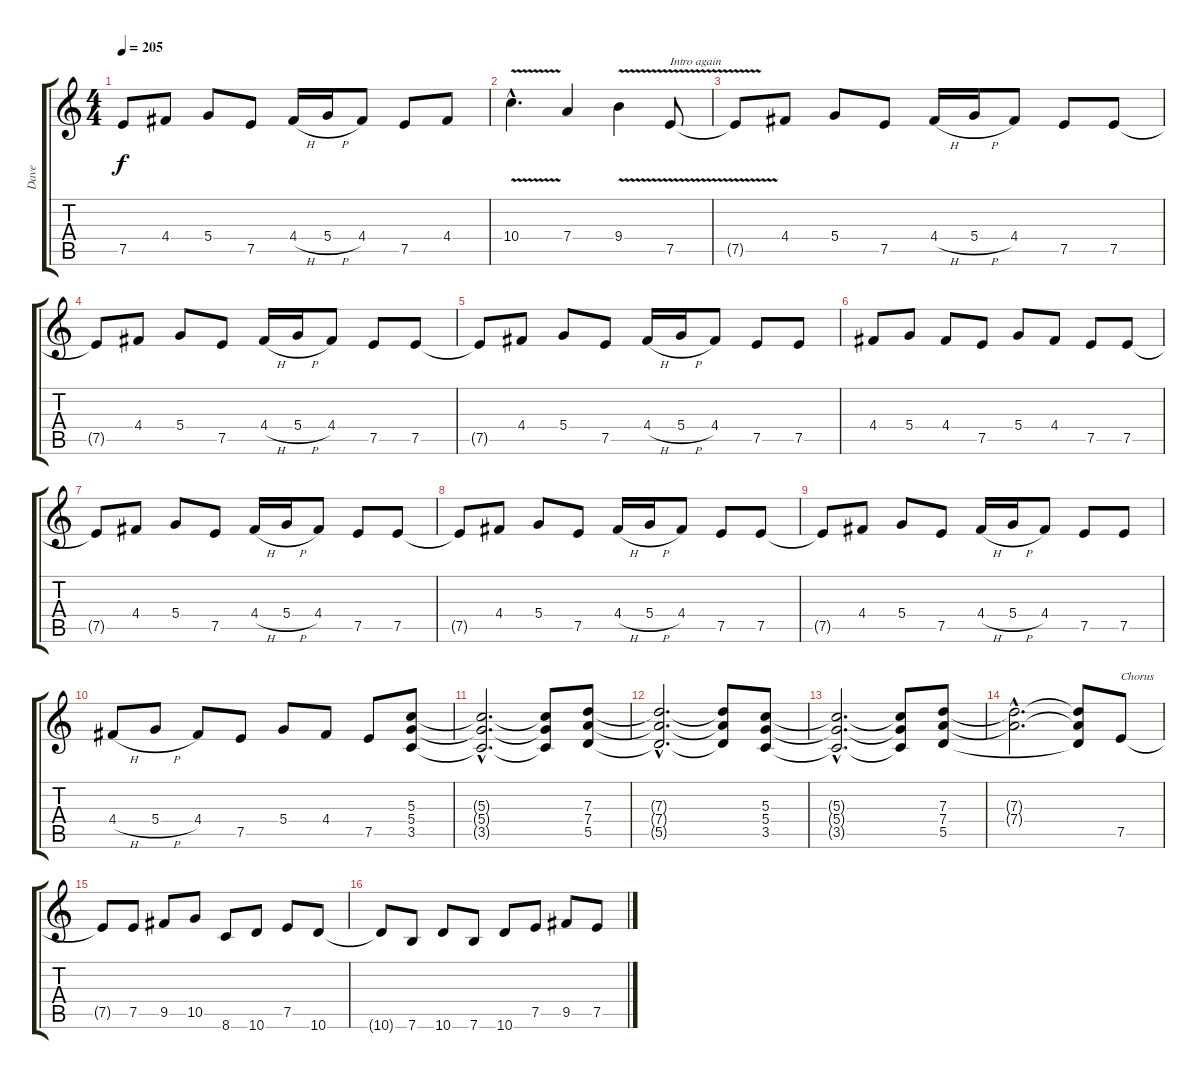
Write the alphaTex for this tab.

\track ("Dave" "Dave") {instrument distortionguitar}
\staff {score tabs}
\tuning (E4 B3 G3 D3 A2 E2) {hide}
\ts (4 4)
\tempo 205
\clef g2
\ks c
7.5{t}.8{dy f} 4.4.8 5.4.8 7.5.8 4.4{h}.16 5.4{h}.16 4.4.8 7.5.8 4.4.8 |
10.4{v hac}.4{d} 7.4.4 9.4{v}.4 7.5{v}.8{txt "Intro again"} |
7.5{t}.8 4.4.8 5.4.8 7.5.8 4.4{h}.16 5.4{h}.16 4.4.8 7.5.8 7.5.8 |
7.5{t}.8 4.4.8 5.4.8 7.5.8 4.4{h}.16 5.4{h}.16 4.4.8 7.5.8 7.5.8 |
7.5{t}.8 4.4.8 5.4.8 7.5.8 4.4{h}.16 5.4{h}.16 4.4.8 7.5.8 7.5.8 |
4.4.8 5.4.8 4.4.8 7.5.8 5.4.8 4.4.8 7.5.8 7.5.8 |
7.5{t}.8 4.4.8 5.4.8 7.5.8 4.4{h}.16 5.4{h}.16 4.4.8 7.5.8 7.5.8 |
7.5{t}.8 4.4.8 5.4.8 7.5.8 4.4{h}.16 5.4{h}.16 4.4.8 7.5.8 7.5.8 |
7.5{t}.8 4.4.8 5.4.8 7.5.8 4.4{h}.16 5.4{h}.16 4.4.8 7.5.8 7.5.8 |
4.4{h}.8 5.4{h}.8 4.4.8 7.5.8 5.4.8 4.4.8 7.5.8 (5.3 5.4 3.5).8 |
(5.3{hac t} 5.4{hac t} 3.5{hac t}).2{d} (5.3{t} 5.4{t} 3.5{t}).8 (7.3 7.4 5.5).8 |
(7.3{hac t} 7.4{hac t} 5.5{hac t}).2{d} (7.3{t} 7.4{t} 5.5{t}).8 (5.3 5.4 3.5).8 |
(5.3{hac t} 5.4{hac t} 3.5{hac t}).2{d} (5.3{t} 5.4{t} 3.5{t}).8 (7.3 7.4 5.5).8 |
(7.3{hac t} 7.4{hac t}).2{d} (7.3{t} 7.4{t} 5.5{t}).8 7.5.8{txt "Chorus"} |
7.5{t}.8 7.5.8 9.5.8 10.5.8 8.6.8 10.6.8 7.5.8 10.6.8 |
10.6{t}.8 7.6.8 10.6.8 7.6.8 10.6.8 7.5.8 9.5.8 7.5.8
